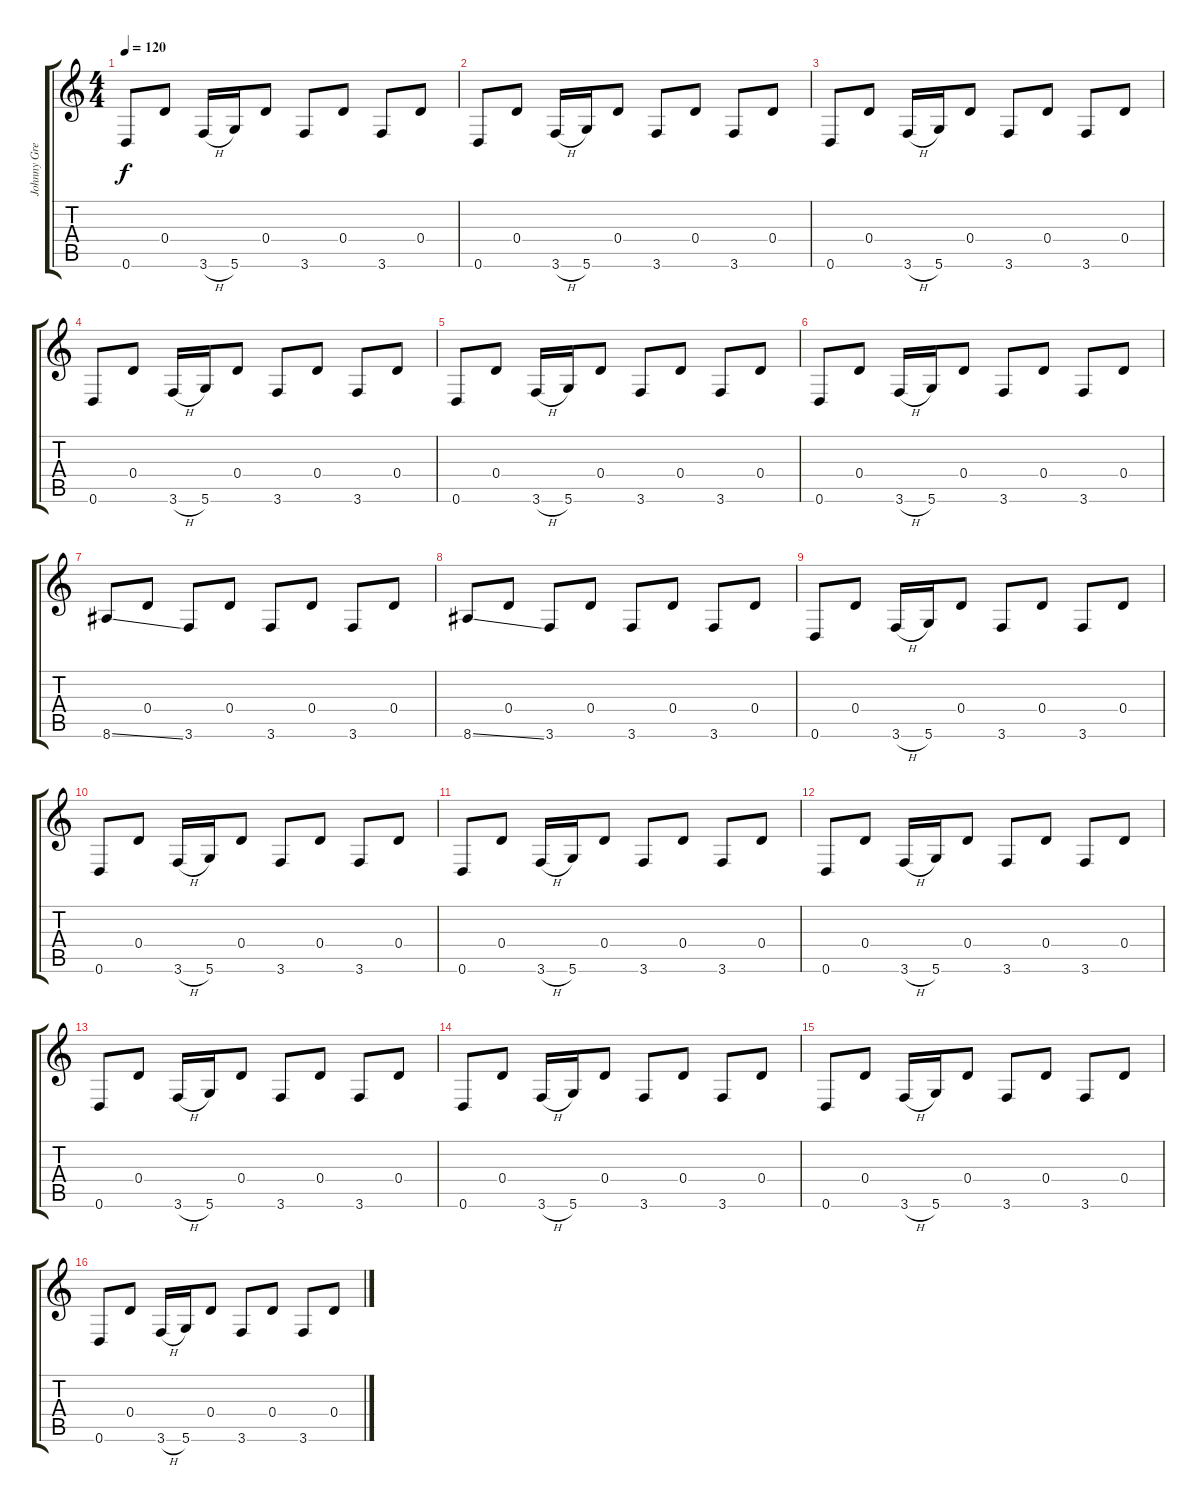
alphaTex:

\track ("Johnny Greenwood Dropped D" "Johnny Gre") {instrument electricguitarjazz}
\staff {score tabs}
\tuning (E4 B3 G3 D3 A2 D2) {hide}
\ts (4 4)
\tempo 120
\clef g2
\ks c
0.6.8{dy f} 0.4.8 3.6{h}.16 5.6.16 0.4.8 3.6.8 0.4.8 3.6.8 0.4.8 |
0.6.8 0.4.8 3.6{h}.16 5.6.16 0.4.8 3.6.8 0.4.8 3.6.8 0.4.8 |
0.6.8 0.4.8 3.6{h}.16 5.6.16 0.4.8 3.6.8 0.4.8 3.6.8 0.4.8 |
0.6.8 0.4.8 3.6{h}.16 5.6.16 0.4.8 3.6.8 0.4.8 3.6.8 0.4.8 |
0.6.8 0.4.8 3.6{h}.16 5.6.16 0.4.8 3.6.8 0.4.8 3.6.8 0.4.8 |
0.6.8 0.4.8 3.6{h}.16 5.6.16 0.4.8 3.6.8 0.4.8 3.6.8 0.4.8 |
8.6{ss}.8 0.4.8 3.6.8 0.4.8 3.6.8 0.4.8 3.6.8 0.4.8 |
8.6{ss}.8 0.4.8 3.6.8 0.4.8 3.6.8 0.4.8 3.6.8 0.4.8 |
0.6.8 0.4.8 3.6{h}.16 5.6.16 0.4.8 3.6.8 0.4.8 3.6.8 0.4.8 |
0.6.8 0.4.8 3.6{h}.16 5.6.16 0.4.8 3.6.8 0.4.8 3.6.8 0.4.8 |
0.6.8 0.4.8 3.6{h}.16 5.6.16 0.4.8 3.6.8 0.4.8 3.6.8 0.4.8 |
0.6.8 0.4.8 3.6{h}.16 5.6.16 0.4.8 3.6.8 0.4.8 3.6.8 0.4.8 |
0.6.8 0.4.8 3.6{h}.16 5.6.16 0.4.8 3.6.8 0.4.8 3.6.8 0.4.8 |
0.6.8 0.4.8 3.6{h}.16 5.6.16 0.4.8 3.6.8 0.4.8 3.6.8 0.4.8 |
0.6.8 0.4.8 3.6{h}.16 5.6.16 0.4.8 3.6.8 0.4.8 3.6.8 0.4.8 |
0.6.8 0.4.8 3.6{h}.16 5.6.16 0.4.8 3.6.8 0.4.8 3.6.8 0.4.8
